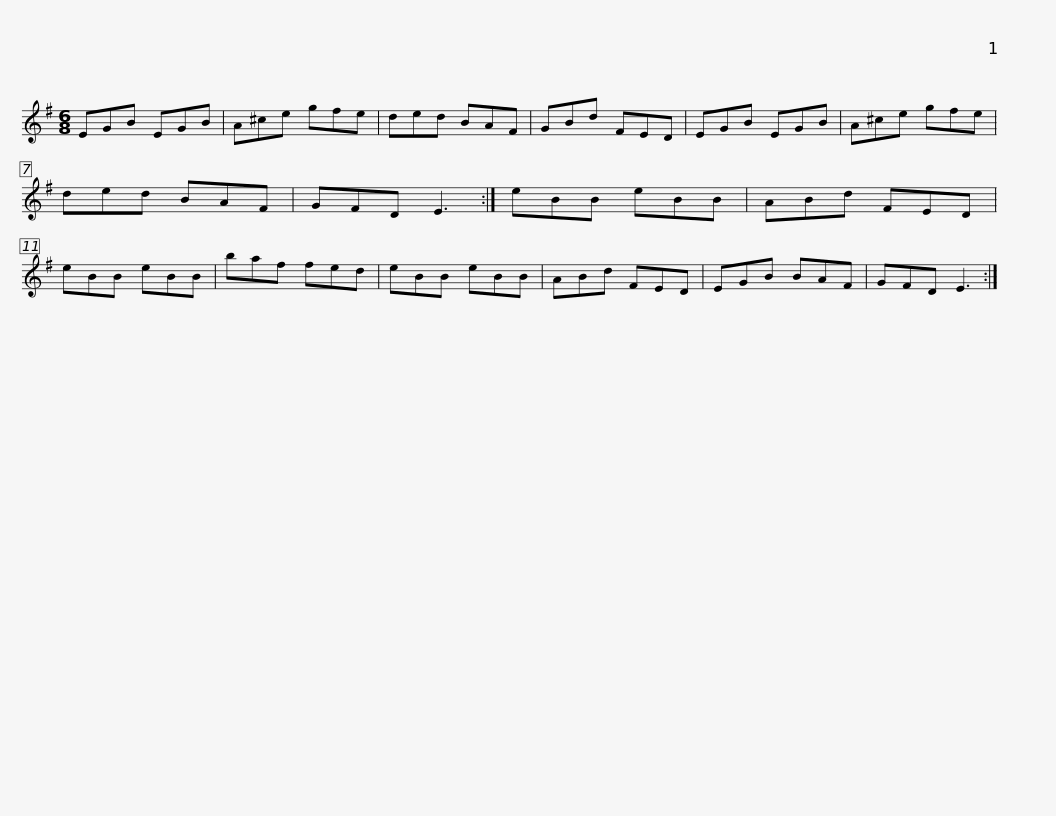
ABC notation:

X:1
L:1/8
M:6/8
I:linebreak $
K:Emin
V:1 treble
V:1
 EGB EGB | A^ce gfe | ded BAF | GBd FED | EGB EGB | %5
 A^ce gfe | ded BAF |$ GFD E3 :| eBB eBB | ABd FED | %10
 eBB eBB | baf fed | eBB eBB | ABd FED |$ EGB BAF | %15
 GFD E3 :| %16
